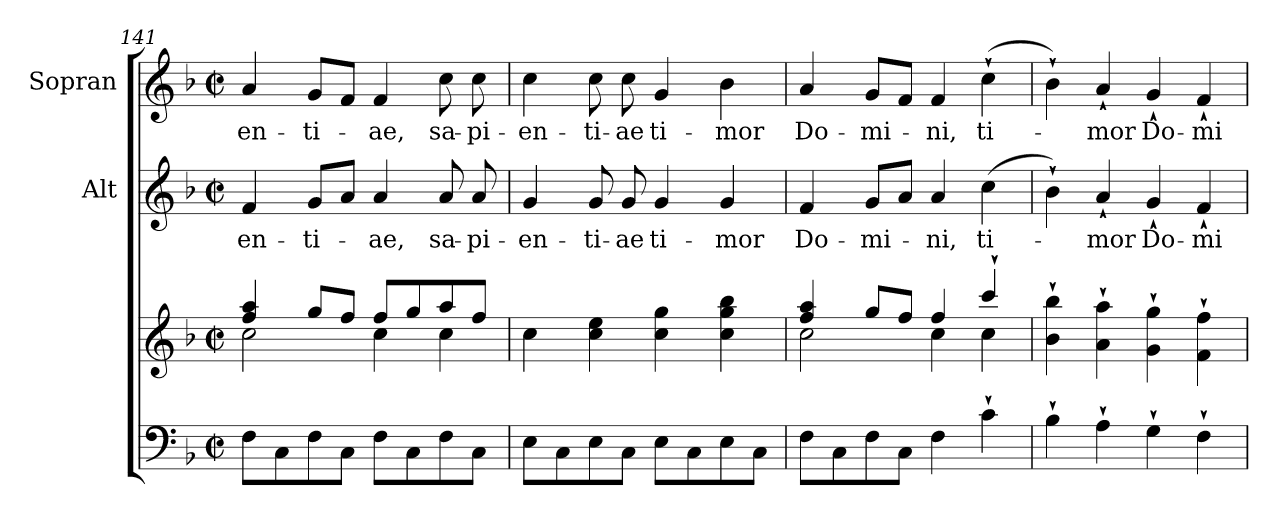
**kern	**kern	**kern	**text	**kern	**text
*part3	*part3	*part2	*part2	*part1	*part1
*staff4	*staff3	*staff2	*staff2	*staff1	*staff1
*	*	*I"Alt	*	*I"Sopran	*
*	*	*I'A.	*	*I'S.	*
*clefF4	*clefG2	*clefG2	*	*clefG2	*
*k[b-]	*k[b-]	*k[b-]	*	*k[b-]	*
*F:	*F:	*F:	*	*F:	*
*M2/2	*M2/2	*M2/2	*	*M2/2	*
*met(c|)	*met(c|)	*met(c|)	*	*met(c|)	*
=141	=141	=141	=141	=141	=141
*	*^	*	*	*	*
!	!	!	!	!LO:LY:b	!	!LO:LY:b
8F\L	4ff/ 4aa/	2cc\	4f/	-en-	4a/	-en-
8C\	.	.	.	.	.	.
!	!	!	!	!LO:LY:b	!	!LO:LY:b
8F\	8gg/L	.	8g/L	-ti-	8g/L	-ti-
8C\J	8ff/J	.	8a/J	.	8f/J	.
!	!	!	!	!LO:LY:b	!	!LO:LY:b
8F\L	8ff/L	4cc\	4a/	-ae,	4f/	-ae,
8C\	8gg/	.	.	.	.	.
!	!	!	!	!LO:LY:b	!	!LO:LY:b
8F\	8aa/	4cc\	8a/	sa-	8cc\	sa-
!	!	!	!	!LO:LY:b	!	!LO:LY:b
8C\J	8ff/J	.	8a/	-pi-	8cc\	-pi-
*	*v	*v	*	*	*	*
=142	=142	=142	=142	=142	=142
!	!	!	!LO:LY:b	!	!LO:LY:b
8E\L	4cc\	4g/	-en-	4cc\	-en-
8C\	.	.	.	.	.
!	!	!	!LO:LY:b	!	!LO:LY:b
8E\	4cc\ 4ee\	8g/	-ti-	8cc\	-ti-
!	!	!	!LO:LY:b	!	!LO:LY:b
8C\J	.	8g/	-ae	8cc\	-ae
!	!	!	!LO:LY:b	!	!LO:LY:b
8E\L	4cc\ 4gg\	4g/	ti-	4g/	ti-
8C\	.	.	.	.	.
!	!	!	!LO:LY:b	!	!LO:LY:b
8E\	4cc\ 4gg\ 4bb-\	4g/	-mor	4b-\	-mor
8C\J	.	.	.	.	.
=143	=143	=143	=143	=143	=143
*	*^	*	*	*	*
!	!	!	!	!LO:LY:b	!	!LO:LY:b
8F\L	4ff/ 4aa/	2cc\	4f/	Do-	4a/	Do-
8C\	.	.	.	.	.	.
!	!	!	!	!LO:LY:b	!	!LO:LY:b
8F\	8gg/L	.	8g/L	-mi-	8g/L	-mi-
8C\J	8ff/J	.	8a/J	.	8f/J	.
!	!	!	!	!LO:LY:b	!	!LO:LY:b
4F\	4ff/	4cc\	4a/	-ni,	4f/	-ni,
!	!	!	!	!LO:LY:b	!	!LO:LY:b
4c`>\	4ccc`>/	4cc\	(>4cc\	ti-	(>4cc`>\	ti-
*	*v	*v	*	*	*	*
!!LO:LB:g=z
=144	=144	=144	=144	=144	=144
4B-`>\	4b-\`> 4bb-\`>	4b-`>\)	.	4b-`>\)	.
!	!	!	!LO:LY:b	!	!LO:LY:b
4A`>\	4a\`> 4aa\`>	4a`>/	-mor	4a`>/	-mor
!	!	!	!LO:LY:b	!	!LO:LY:b
4G`>\	4g\`> 4gg\`>	4g`>/	Do-	4g`>/	Do-
!	!	!	!LO:LY:b	!	!LO:LY:b
4F`>\	4f\`> 4ff\`>	4f`>/	-mi-	4f`>/	-mi-
=	=	=	=	=	=
*-	*-	*-	*-	*-	*-
